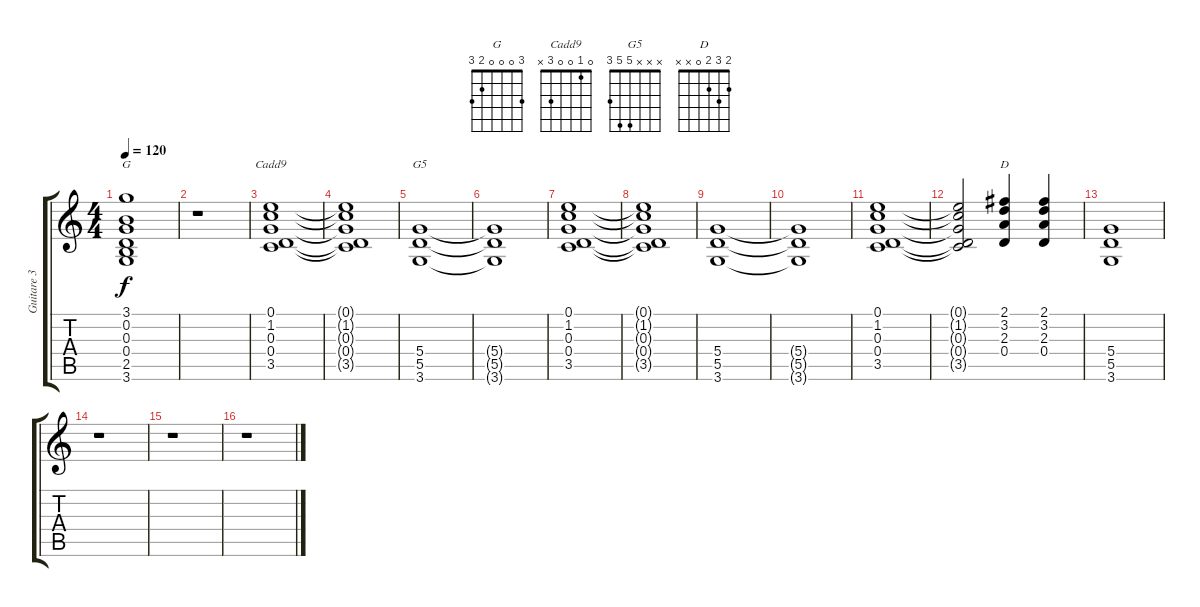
\track ("Guitare 3" "Guitare 3") {instrument electricguitarclean}
\staff {score tabs}
\tuning (E4 B3 G3 D3 A2 E2) {hide}
\chord ("G" 3 0 0 0 2 3)
\chord ("Cadd9" 0 1 0 0 3 x)
\chord ("G5" x x x 5 5 3)
\chord ("D" 2 3 2 0 x x)
\ts (4 4)
\tempo 120
\clef g2
\ks c
(3.1 0.2 0.3 0.4 2.5 3.6).1{ch "G" dy f} |
r.1 |
(0.1 1.2 0.3 0.4 3.5).1{ch "Cadd9"} |
(0.1{t} 1.2{t} 0.3{t} 0.4{t} 3.5{t}).1 |
(5.4 5.5 3.6).1{ch "G5"} |
(5.4{t} 5.5{t} 3.6{t}).1 |
(0.1 1.2 0.3 0.4 3.5).1 |
(0.1{t} 1.2{t} 0.3{t} 0.4{t} 3.5{t}).1 |
(5.4 5.5 3.6).1 |
(5.4{t} 5.5{t} 3.6{t}).1 |
(0.1 1.2 0.3 0.4 3.5).1 |
(0.1{t} 1.2{t} 0.3{t} 0.4{t} 3.5{t}).2 (2.1 3.2 2.3 0.4).4{ch "D"} (2.1 3.2 2.3 0.4).4 |
(5.4 5.5 3.6).1 |
r.1 |
r.1 |
r.1
